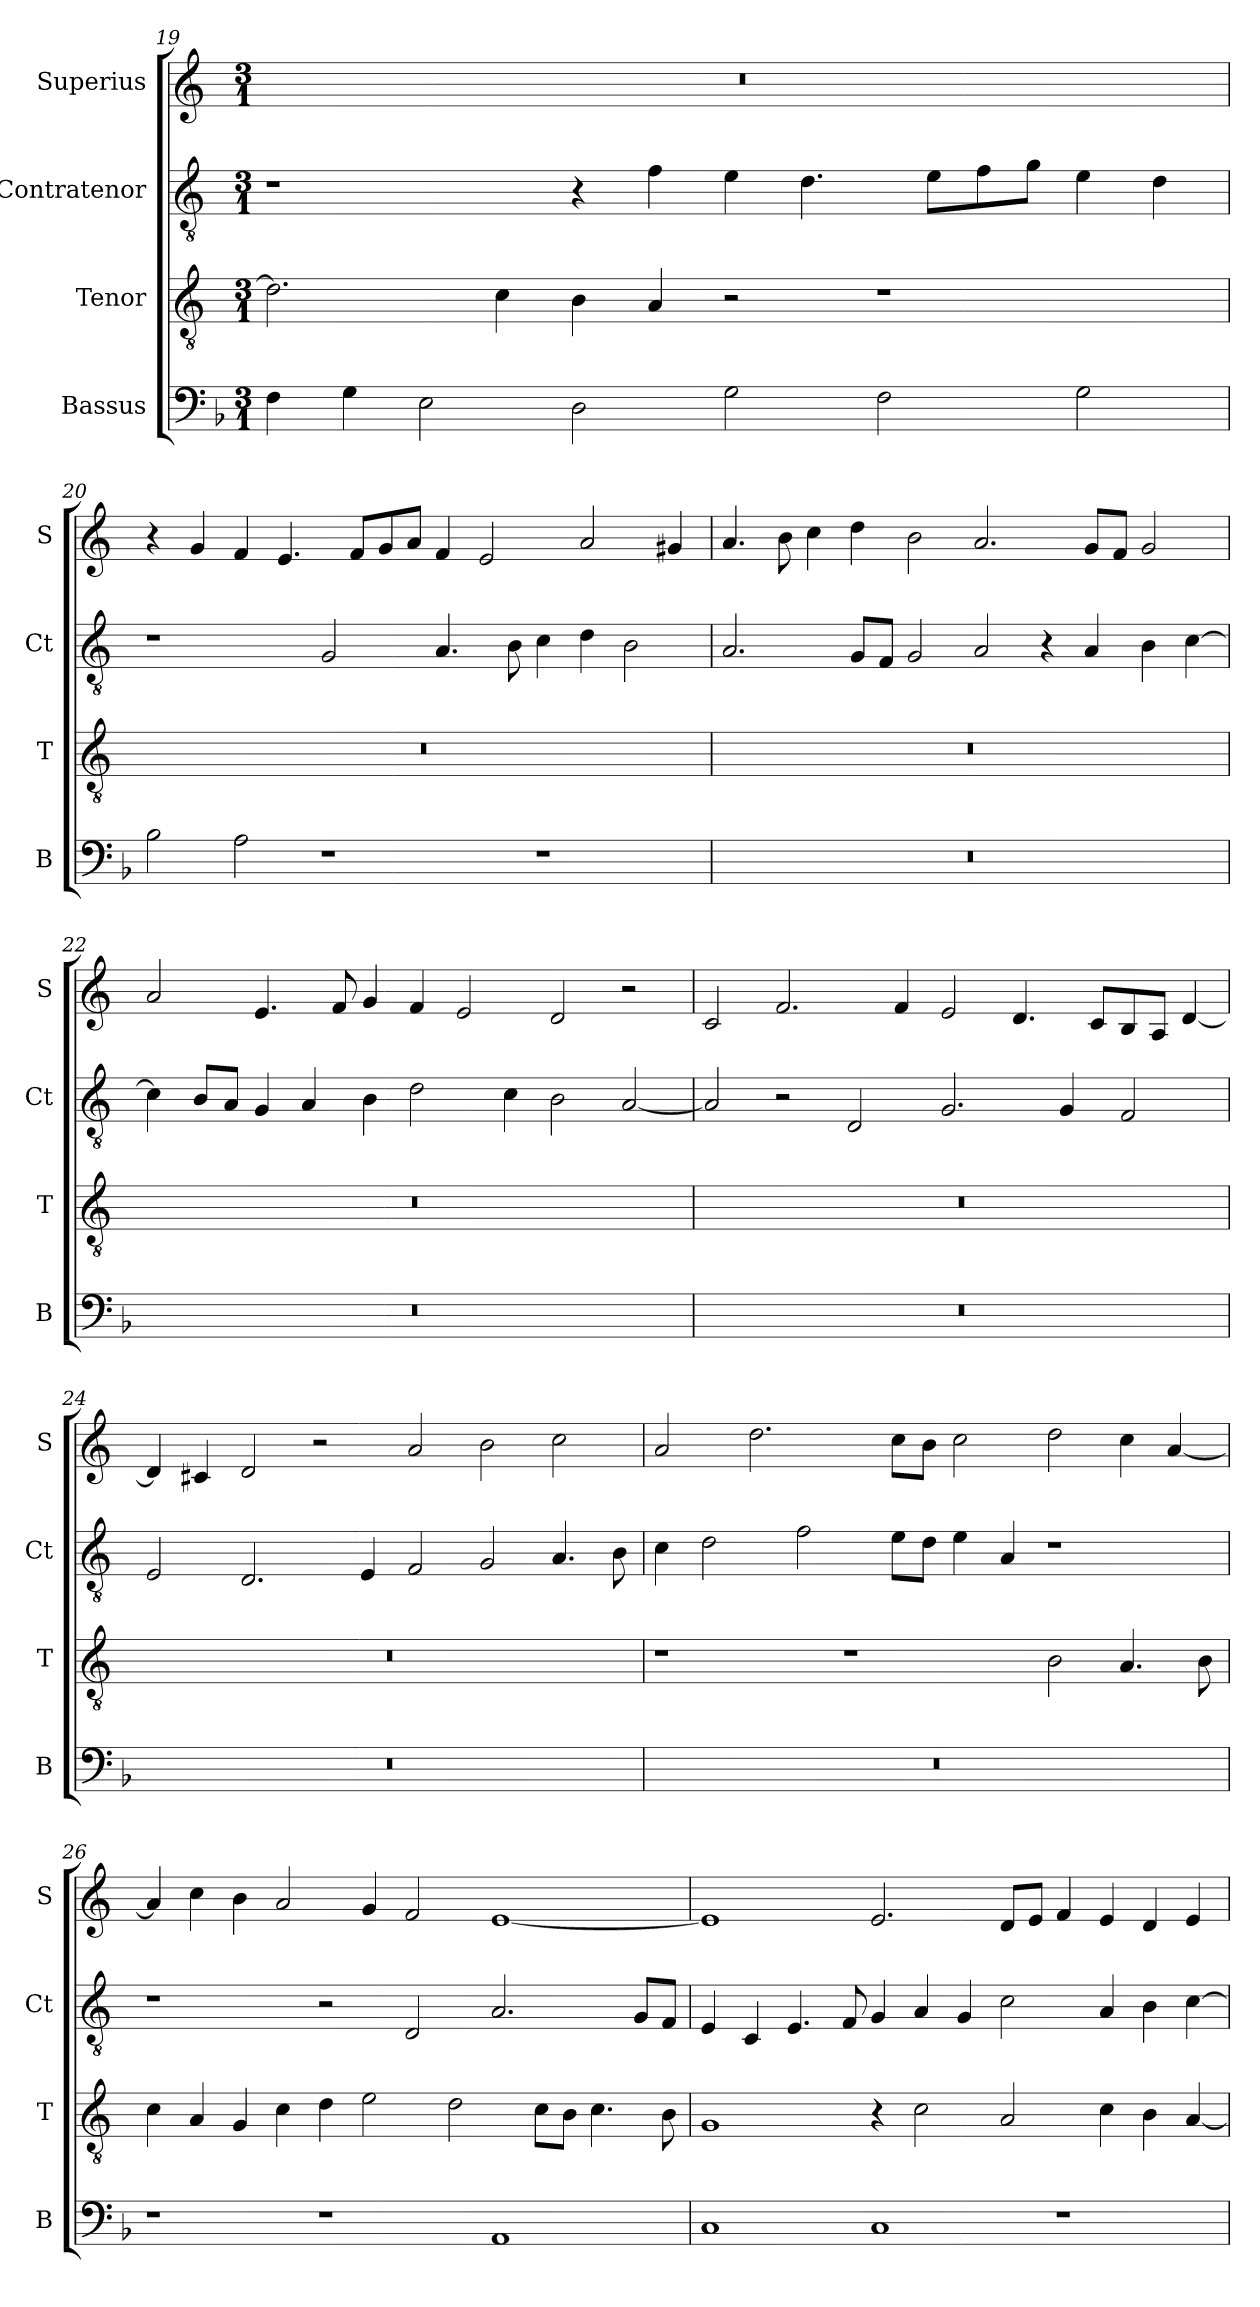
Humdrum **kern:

**kern	**kern	**kern	**kern
*part4	*part3	*part2	*part1
*staff4	*staff3	*staff2	*staff1
*I"Bassus	*I"Tenor	*I"Contratenor	*I"Superius
*I'B	*I'T	*I'Ct	*I'S
*clefF4	*clefGv2	*clefGv2	*clefG2
*k[b-]	*k[]	*k[]	*k[]
*M3/1	*M3/1	*M3/1	*M3/1
=19	=19	=19	=19
4F	2.d]	1r	0.r
4G	.	.	.
2E	.	.	.
.	4c	.	.
2D	4B	4r	.
.	4A	4f	.
2G	2r	4e	.
.	.	4.d	.
2F	1r	.	.
.	.	8eL	.
.	.	8f	.
.	.	8gJ	.
2G	.	4e	.
.	.	4d	.
=20	=20	=20	=20
2B-	0.r	1r	4r
.	.	.	4g
2A	.	.	4f
.	.	.	4.e
1r	.	2G	.
.	.	.	8fL
.	.	.	8g
.	.	.	8aJ
.	.	4.A	4f
.	.	.	2e
.	.	8B	.
1r	.	4c	.
.	.	4d	2a
.	.	2B	.
.	.	.	4g#X
=21	=21	=21	=21
0.r	0.r	2.A	4.a
.	.	.	8b
.	.	.	4cc
.	.	8GL	4dd
.	.	8FJ	.
.	.	2G	2b
.	.	2A	2.a
.	.	4r	.
.	.	4A	8gL
.	.	.	8fJ
.	.	4B	2g
.	.	[4c	.
=22	=22	=22	=22
0.r	0.r	4c]	2a
.	.	8B/L	.
.	.	8A/J	.
.	.	4G	4.e
.	.	4A	.
.	.	.	8f
.	.	4B	4g
.	.	2d	4f
.	.	.	2e
.	.	4c	.
.	.	2B	2d
.	.	[2A	2r
=23	=23	=23	=23
0.r	0.r	2A]	2c
.	.	2r	2.f
.	.	2D	.
.	.	.	4f
.	.	2.G	2e
.	.	.	4.d
.	.	4G	.
.	.	.	8c/L
.	.	2F	8B/
.	.	.	8A/J
.	.	.	[4d
=24	=24	=24	=24
0.r	0.r	2E	4d]
.	.	.	4c#X
.	.	2.D	2d
.	.	.	2r
.	.	4E	.
.	.	2F	2a
.	.	2G	2b
.	.	4.A	2cc
.	.	8B	.
=25	=25	=25	=25
0.r	1r	4c	2a
.	.	2d	.
.	.	.	2.dd
.	.	2f	.
.	1r	.	.
.	.	8eL	8ccL
.	.	8dJ	8bJ
.	.	4e	2cc
.	.	4A	.
.	2B	1r	2dd
.	4.A	.	4cc
.	.	.	[4a
.	8B	.	.
=26	=26	=26	=26
1r	4c	1r	4a]
.	4A	.	4cc
.	4G	.	4b
.	4c	.	2a
1r	4d	2r	.
.	2e	.	4g
.	.	2D	2f
.	2d	.	.
1AA	.	2.A	[1e
.	8cL	.	.
.	8BJ	.	.
.	4.c	.	.
.	.	8GL	.
.	8B	8FJ	.
=27	=27	=27	=27
1C	1G	4E	1e]
.	.	4C	.
.	.	4.E	.
.	.	8F	.
1C	4r	4G	2.e
.	2c	4A	.
.	.	4G	.
.	2A	2c	8dL
.	.	.	8eJ
1r	.	.	4f
.	4c	4A	4e
.	4B	4B	4d
.	[4A	[4c	4e
=	=	=	=
*-	*-	*-	*-
